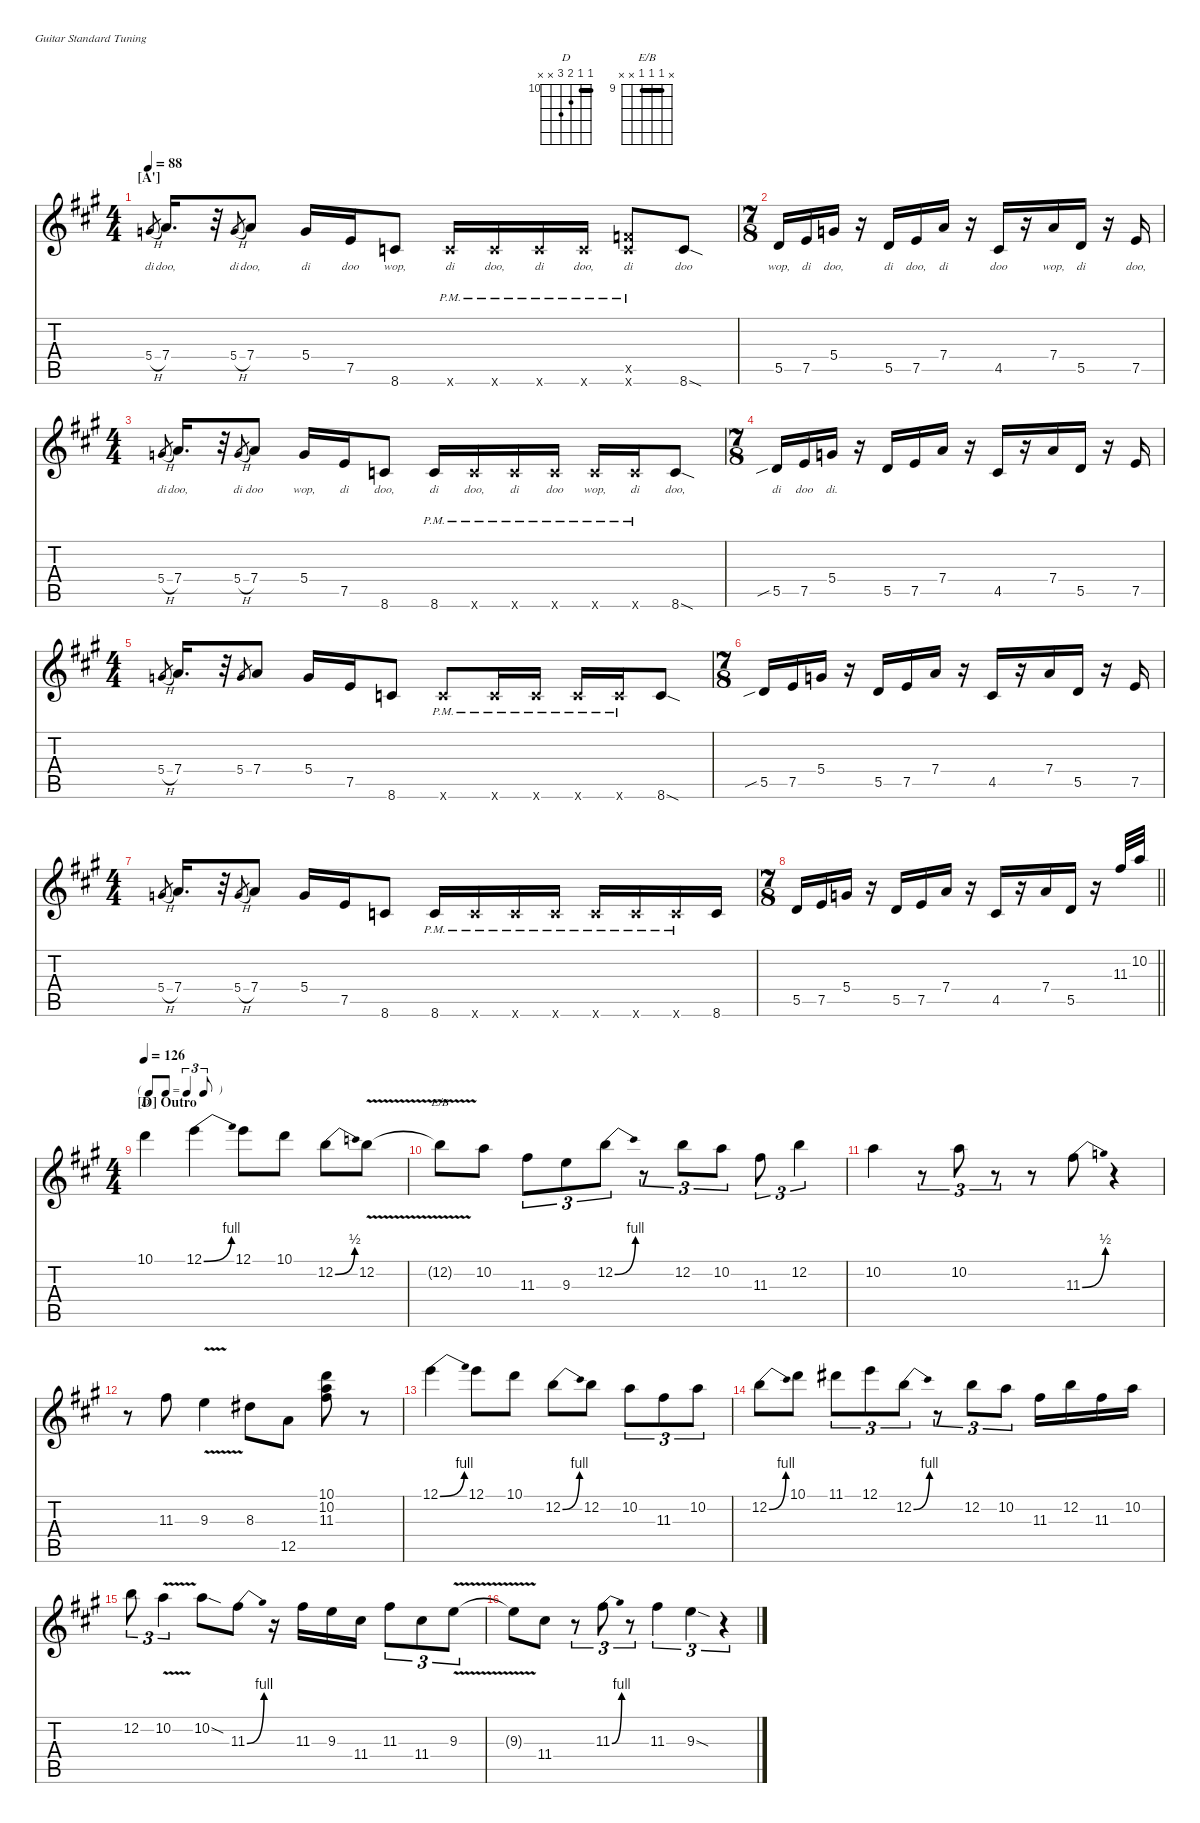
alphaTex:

\hideDynamics
\bracketExtendMode nobrackets
\singleTrackTrackNamePolicy hidden
\multiTrackTrackNamePolicy hidden
\firstSystemTrackNameMode fullname
\firstSystemTrackNameOrientation horizontal
\otherSystemsTrackNameOrientation horizontal
\track ("Guitar 1" "E-Gt") {defaultSystemsLayout 4 mute instrument distortionguitar}
\staff {score tabs}
\tuning (E4 B3 G3 D3 A2 E2)
\chord ("D" 10 10 11 12 x x) {firstfret 10 showfingering false barre 10}
\chord ("E/B" x 9 9 9 x x) {firstfret 9 showfingering false barre (9 9)}
\ts (4 4)
\beaming (8 2 2 2 2)
\section ("A'" "")
\scale
0.532468
\tempo 88
\accidentals auto
\clef g2
\ottava regular
\simile none
\ks a
5.4{h acc forcenatural}.8{lyrics (0 "di") lyrics (1 "") lyrics (2 "") lyrics (3 "") lyrics (4 "") gr dy ff beam Up} 7.4{acc forcenatural}.16{d lyrics (0 "doo,") lyrics (1 "") lyrics (2 "") lyrics (3 "") lyrics (4 "") beam Up} r.32{beam Up} 5.4{h acc forcenatural}.8{lyrics (0 "di") lyrics (1 "") lyrics (2 "") lyrics (3 "") lyrics (4 "") gr beam Up} 7.4{acc forcenatural}.8{lyrics (0 "doo,") lyrics (1 "") lyrics (2 "") lyrics (3 "") lyrics (4 "") beam Up} 5.4{acc forcenatural}.16{lyrics (0 "di") lyrics (1 "") lyrics (2 "") lyrics (3 "") lyrics (4 "") beam Up} 7.5{acc forcenatural}.16{lyrics (0 "doo") lyrics (1 "") lyrics (2 "") lyrics (3 "") lyrics (4 "") dy f beam Up} 8.6{acc forcenatural}.8{lyrics (0 "wop,") lyrics (1 "") lyrics (2 "") lyrics (3 "") lyrics (4 "") beam Up} 8.6{pm x acc forcenatural}.16{lyrics (0 "di") lyrics (1 "") lyrics (2 "") lyrics (3 "") lyrics (4 "") dy p beam Up} 8.6{pm x acc forcenatural}.16{lyrics (0 "doo,") lyrics (1 "") lyrics (2 "") lyrics (3 "") lyrics (4 "") beam Up} 8.6{pm x acc forcenatural}.16{lyrics (0 "di") lyrics (1 "") lyrics (2 "") lyrics (3 "") lyrics (4 "") beam Up} 8.6{pm x acc forcenatural}.16{lyrics (0 "doo,") lyrics (1 "") lyrics (2 "") lyrics (3 "") lyrics (4 "") beam Up} (8.5{pm x acc forcenatural} 8.6{pm x acc forcenatural}).8{lyrics (0 "di") lyrics (1 "") lyrics (2 "") lyrics (3 "") lyrics (4 "") beam Up} 8.6{sod acc forcenatural}.8{lyrics (0 "doo") lyrics (1 "") lyrics (2 "") lyrics (3 "") lyrics (4 "") dy f beam Up} |
\ts (7 8)
\beaming (8 2 2 2 1)
\scale
0.467532 5.5{acc forcenatural}.16{lyrics (0 "wop,") lyrics (1 "") lyrics (2 "") lyrics (3 "") lyrics (4 "") beam Up} 7.5{acc forcenatural}.16{lyrics (0 "di") lyrics (1 "") lyrics (2 "") lyrics (3 "") lyrics (4 "") beam Up} 5.4{acc forcenatural}.16{lyrics (0 "doo,") lyrics (1 "") lyrics (2 "") lyrics (3 "") lyrics (4 "") beam Up} r.16{beam Up} 5.5{acc forcenatural}.16{lyrics (0 "di") lyrics (1 "") lyrics (2 "") lyrics (3 "") lyrics (4 "") beam Up} 7.5{acc forcenatural}.16{lyrics (0 "doo,") lyrics (1 "") lyrics (2 "") lyrics (3 "") lyrics (4 "") beam Up} 7.4{acc forcenatural}.16{lyrics (0 "di") lyrics (1 "") lyrics (2 "") lyrics (3 "") lyrics (4 "") beam Up} r.16{beam Up} 4.5{acc #}.16{lyrics (0 "doo") lyrics (1 "") lyrics (2 "") lyrics (3 "") lyrics (4 "") beam Up} r.16{beam Up} 7.4{acc forcenatural}.16{lyrics (0 "wop,") lyrics (1 "") lyrics (2 "") lyrics (3 "") lyrics (4 "") beam Up} 5.5{acc forcenatural}.16{lyrics (0 "di") lyrics (1 "") lyrics (2 "") lyrics (3 "") lyrics (4 "") beam Up} r.16{beam Up} 7.5{acc forcenatural}.16{lyrics (0 "doo,") lyrics (1 "") lyrics (2 "") lyrics (3 "") lyrics (4 "") beam Up} |
\ts (4 4)
\beaming (8 2 2 2 2)
\scale
0.534196 5.4{h acc forcenatural}.8{lyrics (0 "di") lyrics (1 "") lyrics (2 "") lyrics (3 "") lyrics (4 "") gr dy ff beam Up} 7.4{acc forcenatural}.16{d lyrics (0 "doo,") lyrics (1 "") lyrics (2 "") lyrics (3 "") lyrics (4 "") beam Up} r.32{beam Up} 5.4{h acc forcenatural}.8{lyrics (0 "di") lyrics (1 "") lyrics (2 "") lyrics (3 "") lyrics (4 "") gr beam Up} 7.4{acc forcenatural}.8{lyrics (0 "doo") lyrics (1 "") lyrics (2 "") lyrics (3 "") lyrics (4 "") beam Up} 5.4{acc forcenatural}.16{lyrics (0 "wop,") lyrics (1 "") lyrics (2 "") lyrics (3 "") lyrics (4 "") beam Up} 7.5{acc forcenatural}.16{lyrics (0 "di") lyrics (1 "") lyrics (2 "") lyrics (3 "") lyrics (4 "") dy f beam Up} 8.6{acc forcenatural}.8{lyrics (0 "doo,") lyrics (1 "") lyrics (2 "") lyrics (3 "") lyrics (4 "") beam Up} 8.6{pm acc forcenatural}.16{lyrics (0 "di") lyrics (1 "") lyrics (2 "") lyrics (3 "") lyrics (4 "") dy p beam Up} 8.6{pm x acc forcenatural}.16{lyrics (0 "doo,") lyrics (1 "") lyrics (2 "") lyrics (3 "") lyrics (4 "") beam Up} 8.6{pm x acc forcenatural}.16{lyrics (0 "di") lyrics (1 "") lyrics (2 "") lyrics (3 "") lyrics (4 "") beam Up} 8.6{pm x acc forcenatural}.16{lyrics (0 "doo") lyrics (1 "") lyrics (2 "") lyrics (3 "") lyrics (4 "") beam Up} 8.6{pm x acc forcenatural}.16{lyrics (0 "wop,") lyrics (1 "") lyrics (2 "") lyrics (3 "") lyrics (4 "") beam Up} 8.6{pm x acc forcenatural}.16{lyrics (0 "di") lyrics (1 "") lyrics (2 "") lyrics (3 "") lyrics (4 "") beam Up} 8.6{sod acc forcenatural}.8{lyrics (0 "doo,") lyrics (1 "") lyrics (2 "") lyrics (3 "") lyrics (4 "") dy f beam Up} |
\ts (7 8)
\beaming (8 2 2 2 1)
\scale
0.465804 5.5{sib acc forcenatural}.16{lyrics (0 "di") lyrics (1 "") lyrics (2 "") lyrics (3 "") lyrics (4 "") beam Up} 7.5{acc forcenatural}.16{lyrics (0 "doo") lyrics (1 "") lyrics (2 "") lyrics (3 "") lyrics (4 "") beam Up} 5.4{acc forcenatural}.16{lyrics (0 "di.") lyrics (1 "") lyrics (2 "") lyrics (3 "") lyrics (4 "") beam Up} r.16{beam Up} 5.5{acc forcenatural}.16{beam Up} 7.5{acc forcenatural}.16{beam Up} 7.4{acc forcenatural}.16{beam Up} r.16{beam Up} 4.5{acc #}.16{beam Up} r.16{beam Up} 7.4{acc forcenatural}.16{beam Up} 5.5{acc forcenatural}.16{beam Up} r.16{beam Up} 7.5{acc forcenatural}.16{beam Up} |
\ts (4 4)
\beaming (8 2 2 2 2)
\scale
0.534196 5.4{h acc forcenatural}.8{gr dy ff beam Up} 7.4{acc forcenatural}.16{d beam Up} r.32{beam Up} 5.4{acc forcenatural}.8{gr beam Up} 7.4{acc forcenatural}.8{beam Up} 5.4{acc forcenatural}.16{beam Up} 7.5{acc forcenatural}.16{dy f beam Up} 8.6{acc forcenatural}.8{beam Up} 8.6{pm x acc forcenatural}.8{dy p beam Up} 8.6{pm x acc forcenatural}.16{beam Up} 8.6{pm x acc forcenatural}.16{beam Up} 8.6{pm x acc forcenatural}.16{beam Up} 8.6{pm x acc forcenatural}.16{beam Up} 8.6{sod acc forcenatural}.8{dy f beam Up} |
\ts (7 8)
\beaming (8 2 2 2 1)
\scale
0.465804 5.5{sib acc forcenatural}.16{beam Up} 7.5{acc forcenatural}.16{beam Up} 5.4{acc forcenatural}.16{beam Up} r.16{beam Up} 5.5{acc forcenatural}.16{beam Up} 7.5{acc forcenatural}.16{beam Up} 7.4{acc forcenatural}.16{beam Up} r.16{beam Up} 4.5{acc #}.16{beam Up} r.16{beam Up} 7.4{acc forcenatural}.16{beam Up} 5.5{acc forcenatural}.16{beam Up} r.16{beam Up} 7.5{acc forcenatural}.16{beam Up} |
\ts (4 4)
\beaming (8 2 2 2 2)
\scale
0.534196 5.4{h acc forcenatural}.8{gr dy ff beam Up} 7.4{acc forcenatural}.16{d beam Up} r.32{beam Up} 5.4{h acc forcenatural}.8{gr beam Up} 7.4{acc forcenatural}.8{beam Up} 5.4{acc forcenatural}.16{beam Up} 7.5{acc forcenatural}.16{dy f beam Up} 8.6{acc forcenatural}.8{beam Up} 8.6{pm acc forcenatural}.16{dy p beam Up} 8.6{pm x acc forcenatural}.16{beam Up} 8.6{pm x acc forcenatural}.16{beam Up} 8.6{pm x acc forcenatural}.16{beam Up} 8.6{pm x acc forcenatural}.16{beam Up} 8.6{pm x acc forcenatural}.16{beam Up} 8.6{pm x acc forcenatural}.16{beam Up} 8.6{acc forcenatural}.16{dy f beam Up} |
\ts (7 8)
\beaming (8 2 2 2 1)
\scale
0.465804
\barLineRight lightlight
5.5{acc forcenatural}.16{beam Up} 7.5{acc forcenatural}.16{beam Up} 5.4{acc forcenatural}.16{beam Up} r.16{beam Up} 5.5{acc forcenatural}.16{beam Up} 7.5{acc forcenatural}.16{beam Up} 7.4{acc forcenatural}.16{beam Up} r.16{beam Up} 4.5{acc #}.16{beam Up} r.16{beam Up} 7.4{acc forcenatural}.16{beam Up} 5.5{acc forcenatural}.16{beam Up} r.16{beam Up} 11.3{acc #}.32{beam Down} 10.2{acc forcenatural}.32{beam Down} |
\ts (4 4)
\beaming (8 2 2 2 2)
\tf triplet8th
\section ("D" "Outro")
\scale
0.518072
\tempo 126
10.1{acc forcenatural}.4{ch "D" beam Down} 12.1{be (bend 0 0 60 4) acc forcenatural}.4{beam Down} 12.1{acc forcenatural}.8{beam Down} 10.1{acc forcenatural}.8{beam Down} 12.2{be (bend 0 0 60 2) acc forcenatural}.8{beam Down} 12.2{v acc forcenatural}.8{beam Down} |
\scale
0.481928 12.2{v t acc forcenatural}.8{ch "E/B" beam Down} 10.2{acc forcenatural}.8{beam Down} 11.3{acc #}.8{tu (3 2) beam Down} 9.3{acc forcenatural}.8{tu (3 2) beam Down} 12.2{be (bend 0 0 60 4) acc forcenatural}.8{tu (3 2) beam Down} r.8{tu (3 2) beam Down} 12.2{acc forcenatural}.8{tu (3 2) beam Down} 10.2{acc forcenatural}.8{tu (3 2) beam Down} 11.3{acc #}.8{tu (3 2) beam Down} 12.2{acc forcenatural}.4{tu (3 2) beam Down} |
\scale
0.5 10.2{acc forcenatural}.4{beam Down} r.8{tu (3 2) beam Down} 10.2{acc forcenatural}.8{tu (3 2) beam Down} r.8{tu (3 2) beam Down} r.8{beam Down} 11.3{be (bend 0 0 60 2) acc #}.8{beam Down} r.4{beam Down} |
\scale
0.5 r.8{beam Down} 11.3{acc #}.8{beam Down} 9.3{v acc forcenatural}.4{beam Down} 8.3{acc #}.8{beam Down} 12.5{acc forcenatural}.8{beam Down} (10.1{acc forcenatural} 10.2{acc forcenatural} 11.3{acc #}).8{beam Down} r.8{beam Down} |
\scale
0.488798 12.1{be (bend 0 0 60 4) acc forcenatural}.4{beam Down} 12.1{acc forcenatural}.8{beam Down} 10.1{acc forcenatural}.8{beam Down} 12.2{be (bend 0 0 60 4) acc forcenatural}.8{beam Down} 12.2{acc forcenatural}.8{beam Down} 10.2{acc forcenatural}.8{tu (3 2) beam Down} 11.3{acc #}.8{tu (3 2) beam Down} 10.2{acc forcenatural}.8{tu (3 2) beam Down} |
\scale
0.511202 12.2{be (bend 0 0 60 4) acc forcenatural}.8{beam Down} 10.1{acc forcenatural}.8{beam Down} 11.1{acc #}.8{tu (3 2) beam Down} 12.1{acc forcenatural}.8{tu (3 2) beam Down} 12.2{be (bend 0 0 60 4) acc forcenatural}.8{tu (3 2) beam Down} r.8{tu (3 2) beam Down} 12.2{acc forcenatural}.8{tu (3 2) beam Down} 10.2{acc forcenatural}.8{tu (3 2) beam Down} 11.3{acc #}.16{beam Down} 12.2{acc forcenatural}.16{beam Down} 11.3{acc #}.16{beam Down} 10.2{acc forcenatural}.16{beam Down} |
\scale
0.5 12.2{acc forcenatural}.8{tu (3 2) beam Down} 10.2{v acc forcenatural}.4{tu (3 2) beam Down} 10.2{sod acc forcenatural}.8{beam Down} 11.3{be (bend 0 0 60 4) acc #}.8{beam Down} r.16{beam Down} 11.3{acc #}.16{beam Down} 9.3{acc forcenatural}.16{beam Down} 11.4{acc #}.16{beam Down} 11.3{acc #}.8{tu (3 2) beam Down} 11.4{acc #}.8{tu (3 2) beam Down} 9.3{v acc forcenatural}.8{tu (3 2) beam Down} |
\scale
0.5 9.3{v t acc forcenatural}.8{beam Down} 11.4{acc #}.8{beam Down} r.8{tu (3 2) beam Down} 11.3{be (bend 0 0 60 4) acc #}.8{tu (3 2) beam Down} r.8{tu (3 2) beam Down} 11.3{acc #}.4{tu (3 2) beam Down} 9.3{sod acc forcenatural}.4{tu (3 2) beam Down} r.4{tu (3 2) beam Down}
